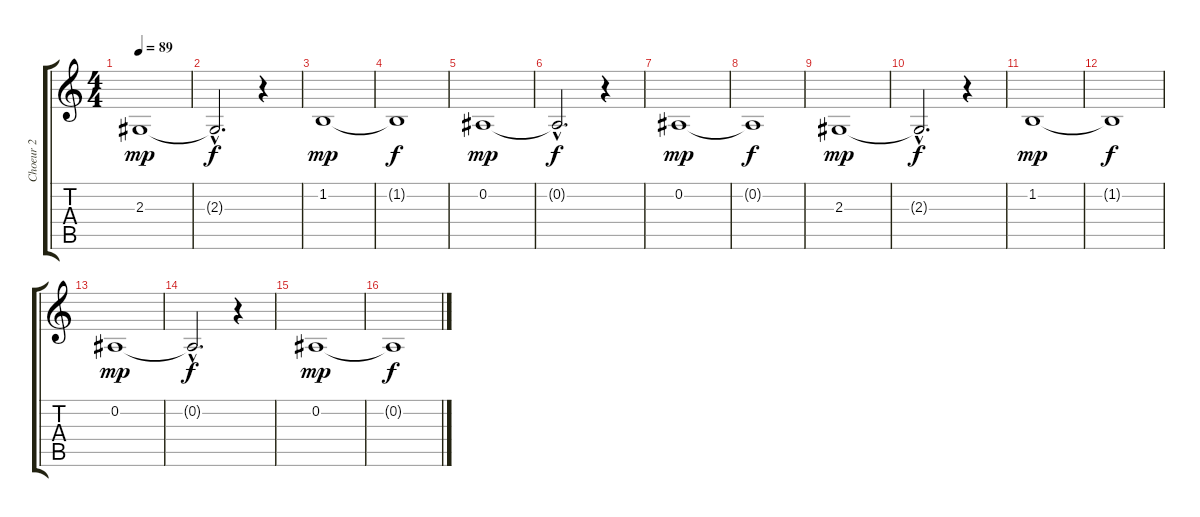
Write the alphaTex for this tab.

\track ("Choeur 2" "Choeur 2") {instrument choiraahs}
\staff {score tabs}
\tuning (Eb4 Bb3 Gb3 Db3 Ab2 Eb2) {hide}
\ts (4 4)
\tempo 89
\clef g2
\ks c
2.3.1{dy mp} |
2.3{hac t}.2{d dy f} r.4 |
1.2.1{dy mp} |
1.2{t}.1{dy f} |
0.2.1{dy mp} |
0.2{hac t}.2{d dy f} r.4 |
0.2.1{dy mp} |
0.2{t}.1{dy f} |
2.3.1{dy mp} |
2.3{hac t}.2{d dy f} r.4 |
1.2.1{dy mp} |
1.2{t}.1{dy f} |
0.2.1{dy mp} |
0.2{hac t}.2{d dy f} r.4 |
0.2.1{dy mp} |
0.2{t}.1{dy f}
